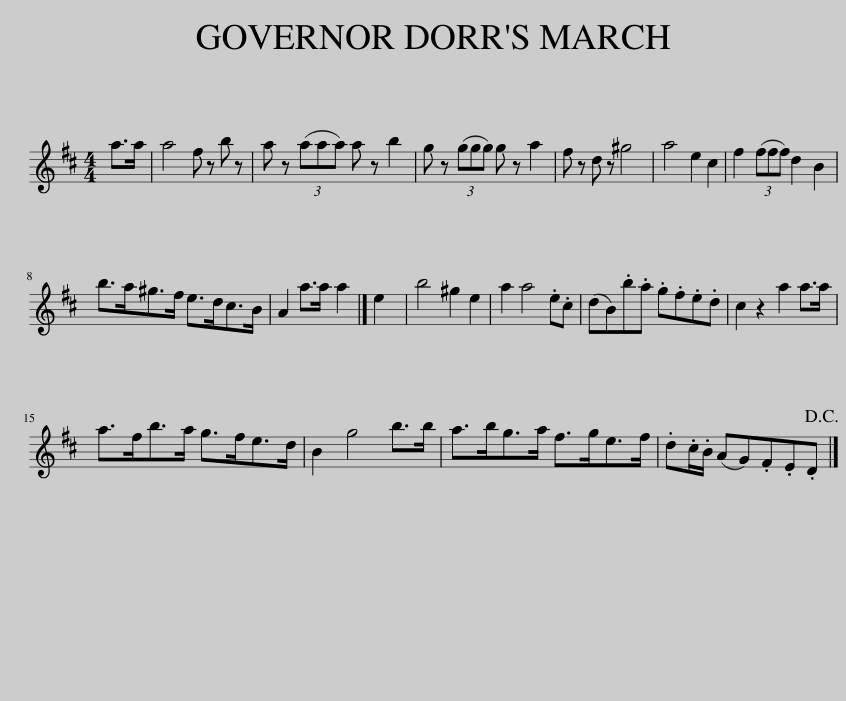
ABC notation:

X:1
L:1/8
M:4/4
I:linebreak $
K:D
V:1 treble
V:1
 a>a | a4 f z b z | a z (3(aaa) a z b2 | g z (3(ggg) g z a2 | f z d z ^g4 | %5
 a4 e2 c2 | f2 (3(fff) d2 B2 |$ b>a^g>f e>dc>B | A2 a>a a2 |] e2 | %10
 b4 ^g2 e2 | a2 a4 .e.c | (dB).b.a .g.f.e.d | c2 z2 a2 a>a |$ a>fb>a g>fe>d | %15
 B2 g4 b>b | a>bg>a f>ge>f | .d.c/.B/ (AG).F.E.D!D.C.! |] %18
